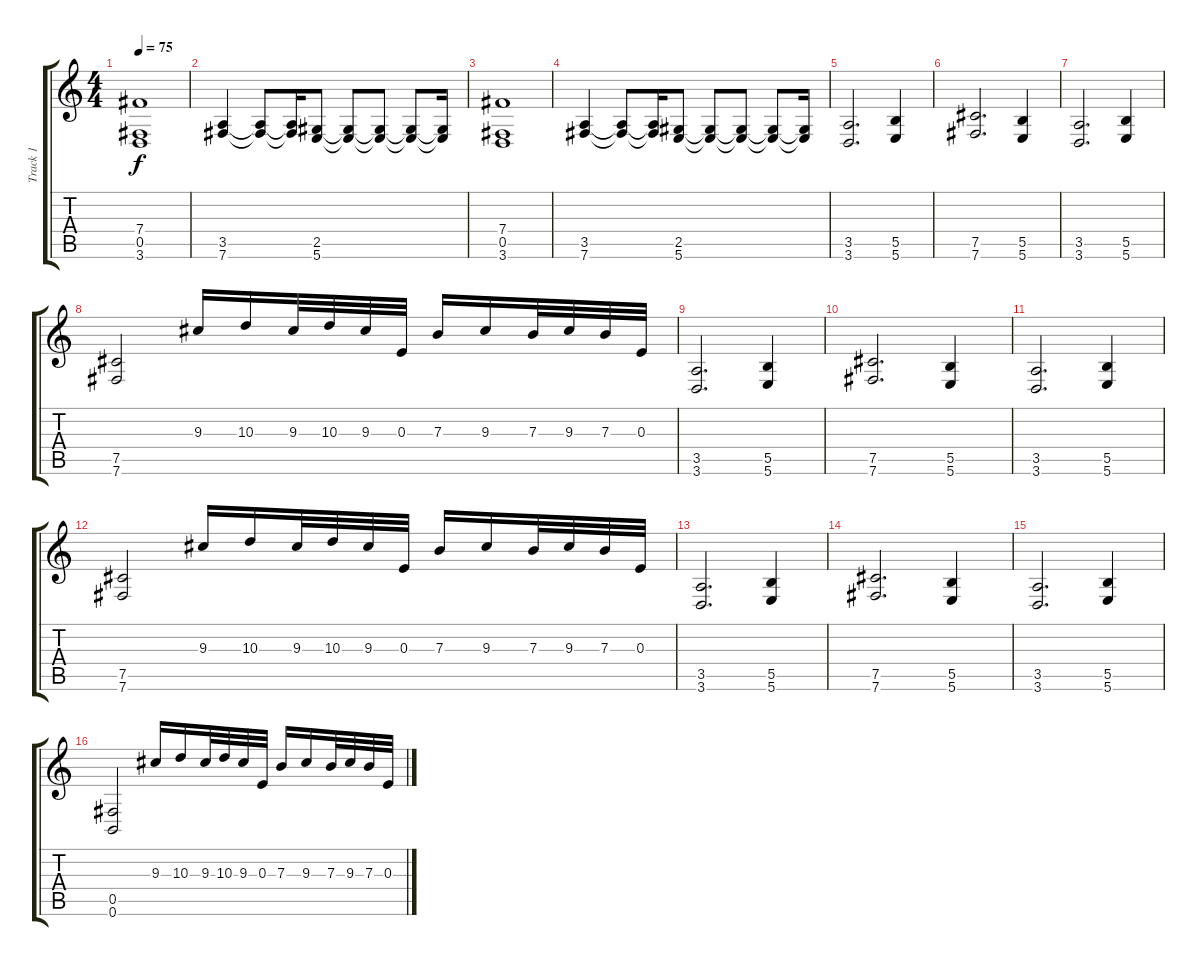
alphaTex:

\track ("Track 1" "Track 1") {instrument distortionguitar}
\staff {score tabs}
\tuning (Db4 Ab3 E3 B2 Gb2 B1) {hide}
\ts (4 4)
\tempo 75
\clef g2
\ks c
(7.4 0.5 3.6).1{dy f} |
(3.5 7.6).4 (3.5{t} 7.6{t}).8 (3.5{t} 7.6{t}).16 (2.5 5.6).8 (2.5{t} 5.6{t}).8 (2.5{t} 5.6{t}).8 (2.5{t} 5.6{t}).8 (2.5{t} 5.6{t}).16 |
(7.4 0.5 3.6).1 |
(3.5 7.6).4 (3.5{t} 7.6{t}).8 (3.5{t} 7.6{t}).16 (2.5 5.6).8 (2.5{t} 5.6{t}).8 (2.5{t} 5.6{t}).8 (2.5{t} 5.6{t}).8 (2.5{t} 5.6{t}).16 |
(3.5 3.6).2{d} (5.5 5.6).4 |
(7.5 7.6).2{d} (5.5 5.6).4 |
(3.5 3.6).2{d} (5.5 5.6).4 |
(7.5 7.6).2 9.3.16 10.3.16 9.3.32 10.3.32 9.3.32 0.3.32 7.3.16 9.3.16 7.3.32 9.3.32 7.3.32 0.3.32 |
(3.5 3.6).2{d} (5.5 5.6).4 |
(7.5 7.6).2{d} (5.5 5.6).4 |
(3.5 3.6).2{d} (5.5 5.6).4 |
(7.5 7.6).2 9.3.16 10.3.16 9.3.32 10.3.32 9.3.32 0.3.32 7.3.16 9.3.16 7.3.32 9.3.32 7.3.32 0.3.32 |
(3.5 3.6).2{d} (5.5 5.6).4 |
(7.5 7.6).2{d} (5.5 5.6).4 |
(3.5 3.6).2{d} (5.5 5.6).4 |
(0.5 0.6).2 9.3.16 10.3.16 9.3.32 10.3.32 9.3.32 0.3.32 7.3.16 9.3.16 7.3.32 9.3.32 7.3.32 0.3.32
